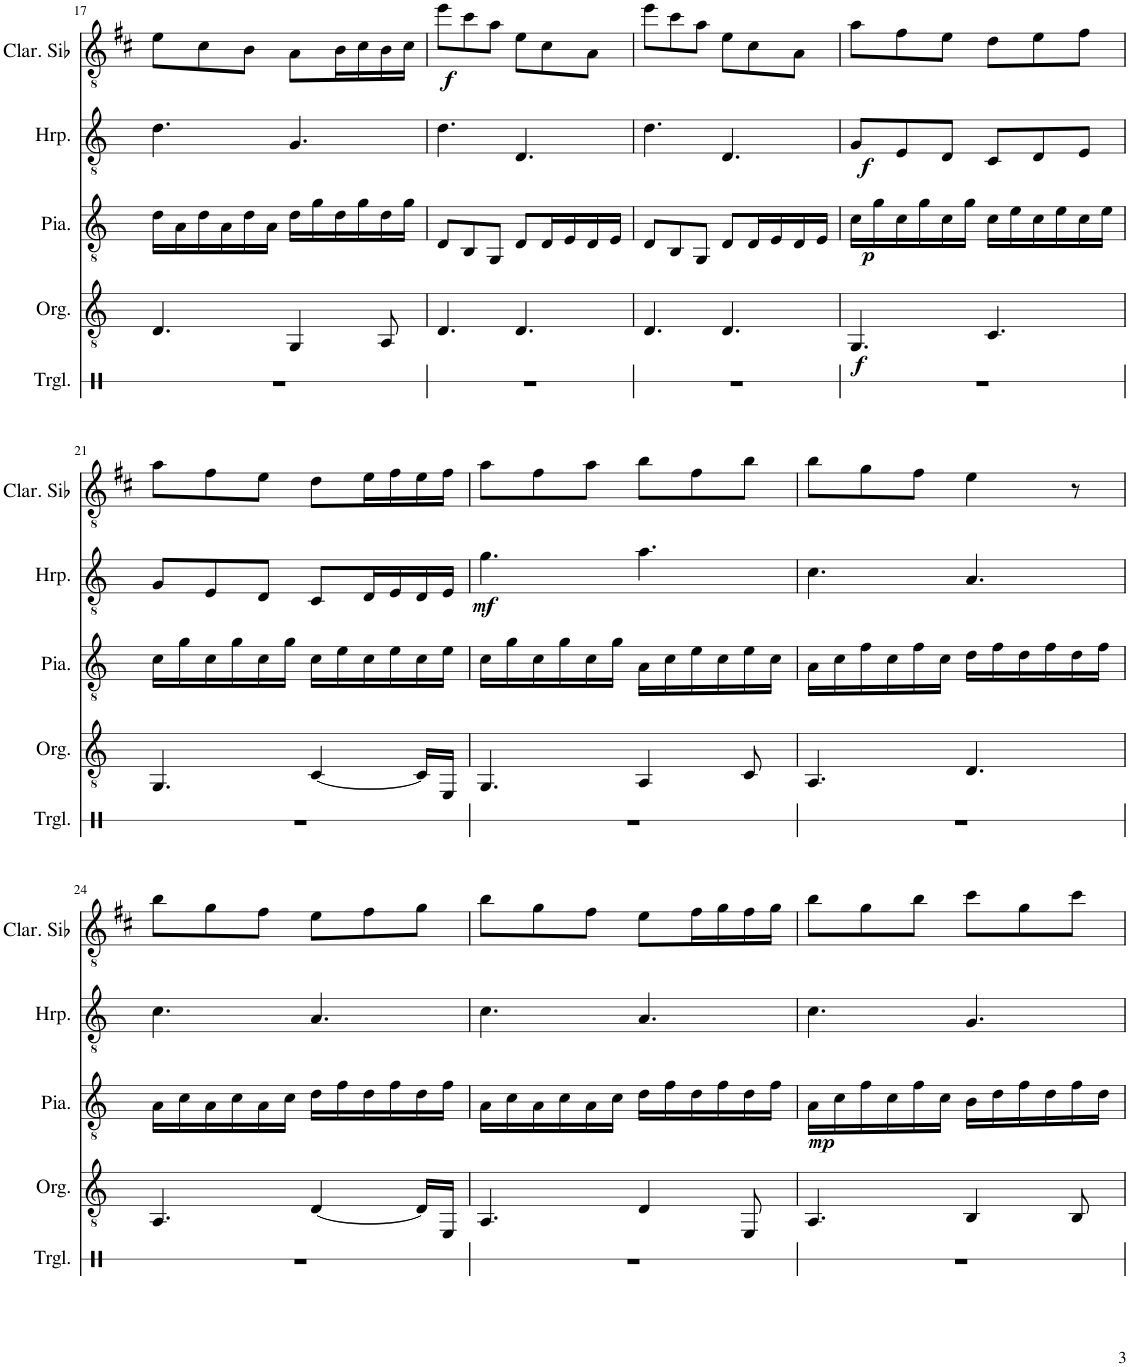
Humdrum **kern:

**kern	**kern	**dynam	**kern	**dynam	**kern	**dynam	**kern	**dynam
*part5	*part4	*part4	*part3	*part3	*part2	*part2	*part1	*part1
*staff5	*staff4	*staff4	*staff3	*staff3	*staff2	*staff2	*staff1	*staff1
*I"Triangle	*I"Orgue à tuyaux	*	*I"Piano	*	*I"Harpe	*	*I"Clarinette en Sib	*
*I'Trgl.	*I'Org.	*	*I'Pia.	*	*I'Hrp.	*	*I'Clar. Sib	*
!!LO:PB:g=z
*clefX	*clefGv2	*	*clefGv2	*	*clefGv2	*	*clefGv2	*
*	*	*	*	*	*	*	*Trd1c2	*
*k[]	*k[]	*	*k[]	*	*k[]	*	*k[f#c#]	*
*M6/8	*M6/8	*	*M6/8	*	*M6/8	*	*M6/8	*
=17	=17	=17	=17	=17	=17	=17	=17	=17
2.r	4.D/	.	16d\LL	.	4.d\	.	8e\L	.
.	.	.	16A\	.	.	.	.	.
.	.	.	16d\	.	.	.	8c#\	.
.	.	.	16A\	.	.	.	.	.
.	.	.	16d\	.	.	.	8B\J	.
.	.	.	16A\JJ	.	.	.	.	.
.	4GG/	.	16d\LL	.	4.G/	.	8A\L	.
.	.	.	16g\	.	.	.	.	.
.	.	.	16d\	.	.	.	16B\L	.
.	.	.	16g\	.	.	.	16c#\	.
.	8AA/	.	16d\	.	.	.	16B\	.
.	.	.	16g\JJ	.	.	.	16c#\JJ	.
=18	=18	=18	=18	=18	=18	=18	=18	=18
!	!	!	!	!	!	!	!	!LO:DY:b
2.r	4.D/	.	8D/L	.	4.d\	.	8ee\L	f
.	.	.	8BB/	.	.	.	8cc#\	.
.	.	.	8GG/J	.	.	.	8a\J	.
.	4.D/	.	8D/L	.	4.D/	.	8e\L	.
.	.	.	16D/L	.	.	.	8c#\	.
.	.	.	16E/	.	.	.	.	.
.	.	.	16D/	.	.	.	8A\J	.
.	.	.	16E/JJ	.	.	.	.	.
=19	=19	=19	=19	=19	=19	=19	=19	=19
2.r	4.D/	.	8D/L	.	4.d\	.	8ee\L	.
.	.	.	8BB/	.	.	.	8cc#\	.
.	.	.	8GG/J	.	.	.	8a\J	.
.	4.D/	.	8D/L	.	4.D/	.	8e\L	.
.	.	.	16D/L	.	.	.	8c#\	.
.	.	.	16E/	.	.	.	.	.
.	.	.	16D/	.	.	.	8A\J	.
.	.	.	16E/JJ	.	.	.	.	.
=20	=20	=20	=20	=20	=20	=20	=20	=20
!	!	!LO:DY:b	!	!LO:DY:b	!	!LO:DY:b	!	!
2.r	4.GG/	f	16c\LL	p	8G/L	f	8a\L	.
.	.	.	16g\	.	.	.	.	.
.	.	.	16c\	.	8E/	.	8f#\	.
.	.	.	16g\	.	.	.	.	.
.	.	.	16c\	.	8D/J	.	8e\J	.
.	.	.	16g\JJ	.	.	.	.	.
.	4.C/	.	16c\LL	.	8C/L	.	8d\L	.
.	.	.	16e\	.	.	.	.	.
.	.	.	16c\	.	8D/	.	8e\	.
.	.	.	16e\	.	.	.	.	.
.	.	.	16c\	.	8E/J	.	8f#\J	.
.	.	.	16e\JJ	.	.	.	.	.
!!LO:LB:g=z
=21	=21	=21	=21	=21	=21	=21	=21	=21
2.r	4.GG/	.	16c\LL	.	8G/L	.	8a\L	.
.	.	.	16g\	.	.	.	.	.
.	.	.	16c\	.	8E/	.	8f#\	.
.	.	.	16g\	.	.	.	.	.
.	.	.	16c\	.	8D/J	.	8e\J	.
.	.	.	16g\JJ	.	.	.	.	.
.	[4C/	.	16c\LL	.	8C/L	.	8d\L	.
.	.	.	16e\	.	.	.	.	.
.	.	.	16c\	.	16D/L	.	16e\L	.
.	.	.	16e\	.	16E/	.	16f#\	.
.	16C/LL]	.	16c\	.	16D/	.	16e\	.
.	16EE/JJ	.	16e\JJ	.	16E/JJ	.	16f#\JJ	.
=22	=22	=22	=22	=22	=22	=22	=22	=22
!	!	!	!	!	!	!LO:DY:b	!	!
2.r	4.GG/	.	16c\LL	.	4.g\	mf	8a\L	.
.	.	.	16g\	.	.	.	.	.
.	.	.	16c\	.	.	.	8f#\	.
.	.	.	16g\	.	.	.	.	.
.	.	.	16c\	.	.	.	8a\J	.
.	.	.	16g\JJ	.	.	.	.	.
.	4AA/	.	16A\LL	.	4.a\	.	8b\L	.
.	.	.	16c\	.	.	.	.	.
.	.	.	16e\	.	.	.	8f#\	.
.	.	.	16c\	.	.	.	.	.
.	8C/	.	16e\	.	.	.	8b\J	.
.	.	.	16c\JJ	.	.	.	.	.
=23	=23	=23	=23	=23	=23	=23	=23	=23
2.r	4.AA/	.	16A\LL	.	4.c\	.	8b\L	.
.	.	.	16c\	.	.	.	.	.
.	.	.	16f\	.	.	.	8g\	.
.	.	.	16c\	.	.	.	.	.
.	.	.	16f\	.	.	.	8f#\J	.
.	.	.	16c\JJ	.	.	.	.	.
.	4.D/	.	16d\LL	.	4.A/	.	4e\	.
.	.	.	16f\	.	.	.	.	.
.	.	.	16d\	.	.	.	.	.
.	.	.	16f\	.	.	.	.	.
.	.	.	16d\	.	.	.	8r	.
.	.	.	16f\JJ	.	.	.	.	.
!!LO:LB:g=z
=24	=24	=24	=24	=24	=24	=24	=24	=24
2.r	4.AA/	.	16A\LL	.	4.c\	.	8b\L	.
.	.	.	16c\	.	.	.	.	.
.	.	.	16A\	.	.	.	8g\	.
.	.	.	16c\	.	.	.	.	.
.	.	.	16A\	.	.	.	8f#\J	.
.	.	.	16c\JJ	.	.	.	.	.
.	[4D/	.	16d\LL	.	4.A/	.	8e\L	.
.	.	.	16f\	.	.	.	.	.
.	.	.	16d\	.	.	.	8f#\	.
.	.	.	16f\	.	.	.	.	.
.	16D/LL]	.	16d\	.	.	.	8g\J	.
.	16EE/JJ	.	16f\JJ	.	.	.	.	.
=25	=25	=25	=25	=25	=25	=25	=25	=25
2.r	4.AA/	.	16A\LL	.	4.c\	.	8b\L	.
.	.	.	16c\	.	.	.	.	.
.	.	.	16A\	.	.	.	8g\	.
.	.	.	16c\	.	.	.	.	.
.	.	.	16A\	.	.	.	8f#\J	.
.	.	.	16c\JJ	.	.	.	.	.
.	4D/	.	16d\LL	.	4.A/	.	8e\L	.
.	.	.	16f\	.	.	.	.	.
.	.	.	16d\	.	.	.	16f#\L	.
.	.	.	16f\	.	.	.	16g\	.
.	8EE/	.	16d\	.	.	.	16f#\	.
.	.	.	16f\JJ	.	.	.	16g\JJ	.
=26	=26	=26	=26	=26	=26	=26	=26	=26
!	!	!	!	!LO:DY:b	!	!	!	!
2.r	4.AA/	.	16A\LL	mp	4.c\	.	8b\L	.
.	.	.	16c\	.	.	.	.	.
.	.	.	16f\	.	.	.	8g\	.
.	.	.	16c\	.	.	.	.	.
.	.	.	16f\	.	.	.	8b\J	.
.	.	.	16c\JJ	.	.	.	.	.
.	4BB/	.	16B\LL	.	4.G/	.	8cc#\L	.
.	.	.	16d\	.	.	.	.	.
.	.	.	16f\	.	.	.	8g\	.
.	.	.	16d\	.	.	.	.	.
.	8BB/	.	16f\	.	.	.	8cc#\J	.
.	.	.	16d\JJ	.	.	.	.	.
=	=	=	=	=	=	=	=	=
*-	*-	*-	*-	*-	*-	*-	*-	*-
